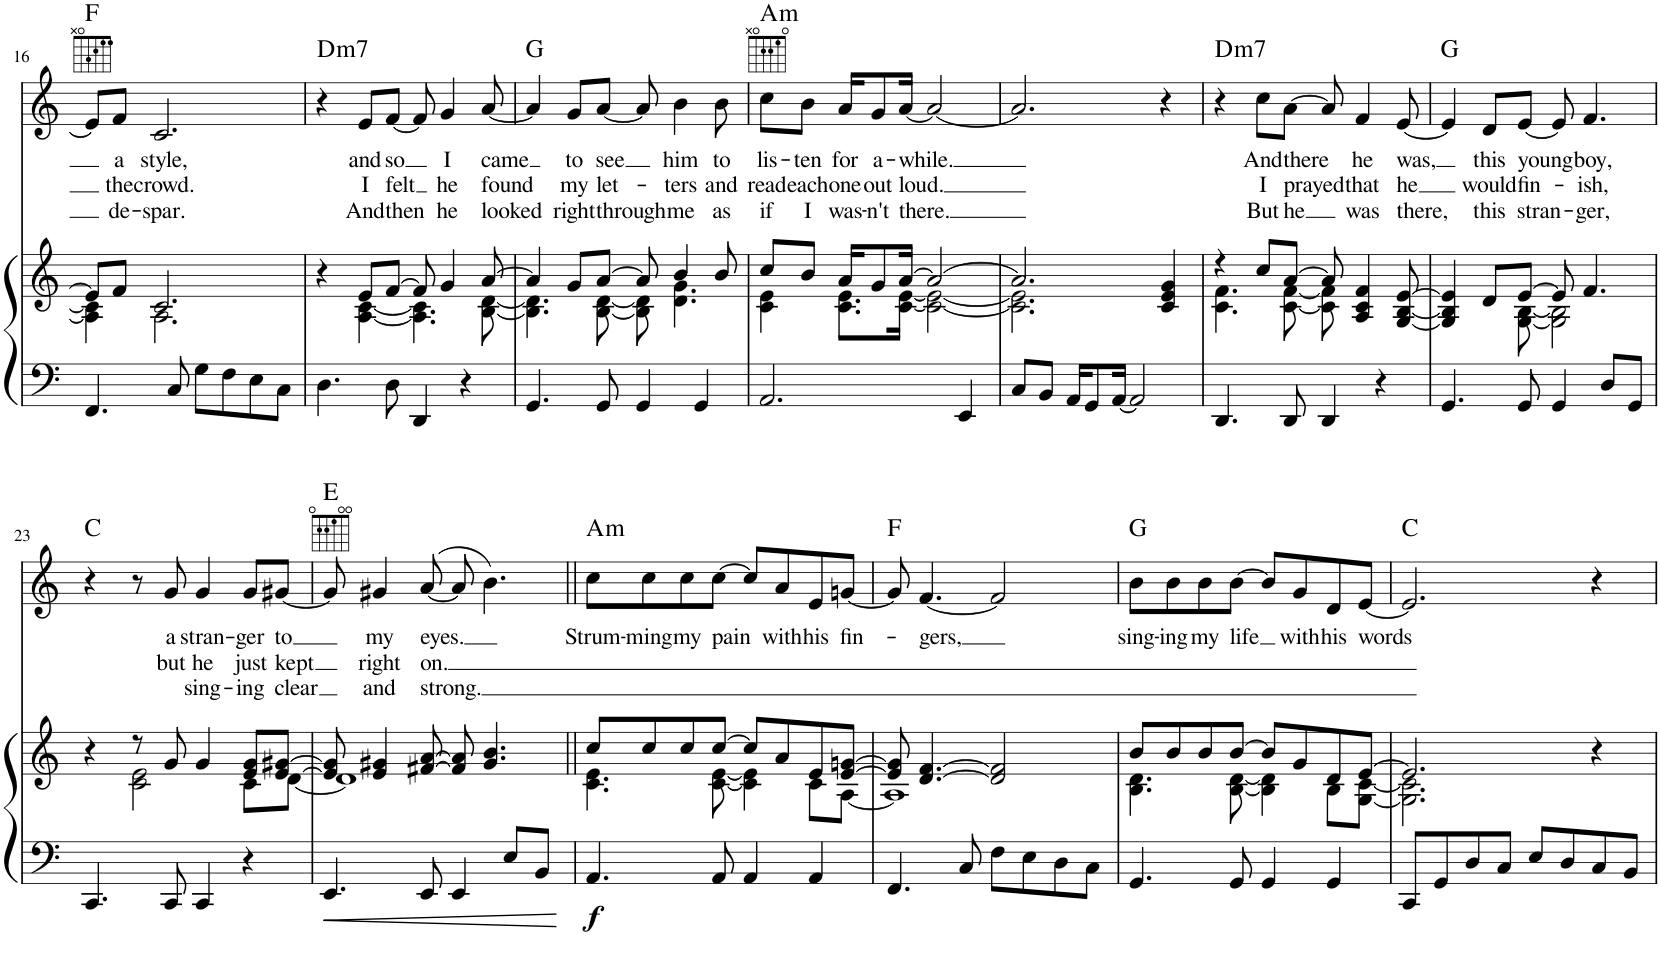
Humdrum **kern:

**kern	**kern	**dynam	**kern	**text	**text	**text	**harte
*part2	*part2	*part2	*part1	*part1	*part1	*part1	*part1
*staff3	*staff2	*staff2/3	*staff1	*staff1	*staff1	*staff1	*
*I"Piano	*	*	*I"Voice	*	*	*	*
*I'Pno	*	*	*I'V	*	*	*	*
!!LO:PB:g=z
*clefF4	*clefG2	*	*clefG2	*	*	*	*
*k[]	*k[]	*	*k[]	*	*	*	*
*M4/4	*M4/4	*	*M4/4	*	*	*	*
=16	=16	=16	=16	=16	=16	=16	=16
*	*^	*	*	*	*	*	*
4.FF/	8e/L]	4A\] 4c\]	.	8e/L]	.	.	.	F:maj
!	!	!	!	!	!LO:LY:b	!LO:LY:b	!LO:LY:b	!
.	8f/J	.	.	8f/J	a	the	de-	.
!	!	!	!	!	!LO:LY:b	!LO:LY:b	!LO:LY:b	!
.	2.c/	2.A\	.	2.c/	style,	crowd.	-spar.	.
8C/	.	.	.	.	.	.	.	.
8G\L	.	.	.	.	.	.	.	.
8F\	.	.	.	.	.	.	.	.
8E\	.	.	.	.	.	.	.	.
8C\J	.	.	.	.	.	.	.	.
=17	=17	=17	=17	=17	=17	=17	=17	=17
!	!	!	!	!	!	!	!	!LO:H:kt=m7
4.D\	4r	4ryy	.	4r	.	.	.	D:min7
!	!	!	!	!	!LO:LY:b	!LO:LY:b	!LO:LY:b	!
.	8e/L	[4A\ [4c\	.	8e/L	and	I	And	.
!	!	!	!	!	!LO:LY:b	!LO:LY:b	!LO:LY:b	!
8D\	[8f/J	.	.	[8f/J	so	felt	then	.
4DD/	8f/]	4.A\] 4.c\]	.	8f/]	.	.	.	.
!	!	!	!	!	!LO:LY:b	!LO:LY:b	!LO:LY:b	!
.	4g/	.	.	4g/	I	he	he	.
4r	.	.	.	.	.	.	.	.
!	!	!	!	!	!LO:LY:b	!LO:LY:b	!LO:LY:b	!
.	[8a/	[8B\ [8d\	.	[8a/	came	found	looked	.
=18	=18	=18	=18	=18	=18	=18	=18	=18
4.GG/	4a/]	4.B\] 4.d\]	.	4a/]	.	.	.	G:maj
!	!	!	!	!	!LO:LY:b	!LO:LY:b	!LO:LY:b	!
.	8g/L	.	.	8g/L	to	my	right	.
!	!	!	!	!	!LO:LY:b	!LO:LY:b	!LO:LY:b	!
8GG/	[8a/J	[8B\ [8d\	.	[8a/J	see	let-	through	.
4GG/	8a/]	8B\] 8d\]	.	8a/]	.	.	.	.
!	!	!	!	!	!LO:LY:b	!LO:LY:b	!LO:LY:b	!
.	4b/	4.d\ 4.g\	.	4b\	him	-ters	me	.
4GG/	.	.	.	.	.	.	.	.
!	!	!	!	!	!LO:LY:b	!LO:LY:b	!LO:LY:b	!
.	8b/	.	.	8b\	to	and	as	.
=19	=19	=19	=19	=19	=19	=19	=19	=19
!	!	!	!	!	!LO:LY:b	!LO:LY:b	!LO:LY:b	!LO:H:kt=m
2.AA/	8cc/L	4c\ 4e\	.	8cc\L	lis-	read	if	A:min
!	!	!	!	!	!LO:LY:b	!LO:LY:b	!LO:LY:b	!
.	8b/J	.	.	8b\J	-ten	each	I	.
!	!	!	!	!	!LO:LY:b	!LO:LY:b	!LO:LY:b	!
.	16a/KL	8.c\ 8.e\L	.	16a/KL	for	one	was-	.
!	!	!	!	!	!LO:LY:b	!LO:LY:b	!LO:LY:b	!
.	8g/	.	.	8g/	a-	out	-n't	.
!	!	!	!	!	!LO:LY:b	!LO:LY:b	!LO:LY:b	!
.	[16a/Jk	[16c\ [16e\Jk	.	[16a/Jk	-while.	loud.	there.	.
.	2a/_	2c\_ 2e\_	.	2a/_	.	.	.	.
4EE/	.	.	.	.	.	.	.	.
=20	=20	=20	=20	=20	=20	=20	=20	=20
8C/L	2.a/]	2.c\] 2.e\]	.	2.a/]	.	.	.	.
8BB/J	.	.	.	.	.	.	.	.
16AA/KL	.	.	.	.	.	.	.	.
8GG/	.	.	.	.	.	.	.	.
[16AA/Jk	.	.	.	.	.	.	.	.
2AA/]	.	.	.	.	.	.	.	.
.	4c/ 4e/ 4g/	4ryy	.	4r	.	.	.	.
=21	=21	=21	=21	=21	=21	=21	=21	=21
!	!	!	!	!	!	!	!	!LO:H:kt=m7
4.DD/	4r	4.c\ 4.f\	.	4r	.	.	.	D:min7
!	!	!	!	!	!LO:LY:b	!LO:LY:b	!LO:LY:b	!
.	8cc/L	.	.	8cc\L	And	I	But	.
!	!	!	!	!	!LO:LY:b	!LO:LY:b	!LO:LY:b	!
8DD/	[8a/J	[8c\ [8f\	.	[8a\J	there	prayed	he	.
4DD/	8a/]	8c\] 8f\]	.	8a/]	.	.	.	.
!	!	!	!	!	!LO:LY:b	!LO:LY:b	!LO:LY:b	!
.	4A/ 4c/ 4f/	4.ryy	.	4f/	he	that	was	.
4r	.	.	.	.	.	.	.	.
!	!	!	!	!	!LO:LY:b	!LO:LY:b	!LO:LY:b	!
.	[8G/ [8B/ [8e/	.	.	[8e/	was,	he	there,	.
=22	=22	=22	=22	=22	=22	=22	=22	=22
4.GG/	4G/] 4B/] 4e/]	4.ryy	.	4e/]	.	.	.	G:maj
!	!	!	!	!	!LO:LY:b	!LO:LY:b	!LO:LY:b	!
.	8d/L	.	.	8d/L	this	would	this	.
!	!	!	!	!	!LO:LY:b	!LO:LY:b	!LO:LY:b	!
8GG/	[8e/J	[8G\ [8B\	.	[8e/J	young	fin-	stran-	.
4GG/	8e/]	2G\] 2B\]	.	8e/]	.	.	.	.
!	!	!	!	!	!LO:LY:b	!LO:LY:b	!LO:LY:b	!
.	4.f/	.	.	4.f/	boy,	-ish,	-ger,	.
8D/L	.	.	.	.	.	.	.	.
8GG/J	.	.	.	.	.	.	.	.
!!LO:LB:g=z
=23	=23	=23	=23	=23	=23	=23	=23	=23
4.CC/	4r	4ryy	.	4r	.	.	.	C:maj
.	8r	2c\ 2e\	.	8r	.	.	.	.
!	!	!	!	!	!LO:LY:b	!LO:LY:b	!	!
8CC/	8g/	.	.	8g/	a	but	.	.
!	!	!	!	!	!LO:LY:b	!LO:LY:b	!LO:LY:b	!
4CC/	4g/	.	.	4g/	stran-	he	sing-	.
!	!	!	!	!	!LO:LY:b	!LO:LY:b	!LO:LY:b	!
4r	8e/ 8g/L	8c\L	.	8g/L	-ger	just	-ing	.
!	!	!	!	!	!LO:LY:b	!LO:LY:b	!LO:LY:b	!
.	[8e/ [8g#X/J	[8d\J	.	[8g#X/J	to	kept	clear	.
=24	=24	=24	=24	=24	=24	=24	=24	=24
4.EE/	8e/] 8g#/]	1d]	.	8g#/]	.	.	.	E:maj
!	!	!	!	!	!LO:LY:b	!LO:LY:b	!LO:LY:b	!
.	4e/ 4g#X/	.	.	4g#X/	my	right	and	.
!	!	!	!	!	!LO:LY:b	!LO:LY:b	!LO:LY:b	!
8EE/	[8f#X/ [8a/	.	.	([8a/	eyes.	on.	strong.	.
4EE/	8f#/] 8a/]	.	.	8a/]	.	.	.	.
.	4.g#/ 4.b/	.	.	4.b\)	.	.	.	.
8E/L	.	.	.	.	.	.	.	.
8BB/J	.	.	.	.	.	.	.	.
=25||	=25||	=25||	=25||	=25||	=25||	=25||	=25||	=25||
!	!	!	!LO:DY:b=2	!	!LO:LY:b	!	!	!LO:H:kt=m
4.AA/	8cc/L	4.c\ 4.e\	f	8cc\L	Strum-	.	.	A:min
!	!	!	!	!	!LO:LY:b	!	!	!
.	8cc/	.	.	8cc\	-ming	.	.	.
!	!	!	!	!	!LO:LY:b	!	!	!
.	8cc/	.	.	8cc\	my	.	.	.
!	!	!	!	!	!LO:LY:b	!	!	!
8AA/	[8cc/J	[8c\ [8e\	.	[8cc\J	pain	.	.	.
4AA/	8cc/L]	4c\] 4e\]	.	8cc/L]	.	.	.	.
!	!	!	!	!	!LO:LY:b	!	!	!
.	8a/	.	.	8a/	with	.	.	.
!	!	!	!	!	!LO:LY:b	!	!	!
4AA/	8e/	8c\L	.	8e/	his	.	.	.
!	!	!	!	!	!LO:LY:b	!	!	!
.	[8e/ [8gn/J	[8A\J	.	[8gn/J	fin-	.	.	.
=26	=26	=26	=26	=26	=26	=26	=26	=26
4.FF/	8e/] 8g/]	1A]	.	8g/]	.	.	.	F:maj
!	!	!	!	!	!LO:LY:b	!	!	!
.	[4.d/ [4.f/	.	.	[4.f/	-gers,	.	.	.
8C/	.	.	.	.	.	.	.	.
8F\L	2d/] 2f/]	.	.	2f/]	.	.	.	.
8E\	.	.	.	.	.	.	.	.
8D\	.	.	.	.	.	.	.	.
8C\J	.	.	.	.	.	.	.	.
=27	=27	=27	=27	=27	=27	=27	=27	=27
!	!	!	!	!	!LO:LY:b	!	!	!
4.GG/	8b/L	4.B\ 4.d\	.	8b\L	sing-	.	.	G:maj
!	!	!	!	!	!LO:LY:b	!	!	!
.	8b/	.	.	8b\	-ing	.	.	.
!	!	!	!	!	!LO:LY:b	!	!	!
.	8b/	.	.	8b\	my	.	.	.
!	!	!	!	!	!LO:LY:b	!	!	!
8GG/	[8b/J	[8B\ [8d\	.	[8b\J	life	.	.	.
4GG/	8b/L]	4B\] 4d\]	.	8b/L]	.	.	.	.
!	!	!	!	!	!LO:LY:b	!	!	!
.	8g/	.	.	8g/	with	.	.	.
!	!	!	!	!	!LO:LY:b	!	!	!
4GG/	8d/	8B\L	.	8d/	his	.	.	.
!	!	!	!	!	!LO:LY:b	!	!	!
.	[8e/J	[8G\ [8c\J	.	[8e/J	words	.	.	.
=28	=28	=28	=28	=28	=28	=28	=28	=28
8CC/L	2.e/]	2.G\] 2.c\]	.	2.e/]	.	.	.	C:maj
8GG/	.	.	.	.	.	.	.	.
8D/	.	.	.	.	.	.	.	.
8C/J	.	.	.	.	.	.	.	.
8E/L	.	.	.	.	.	.	.	.
8D/	.	.	.	.	.	.	.	.
8C/	4r	4ryy	.	4r	.	.	.	.
8BB/J	.	.	.	.	.	.	.	.
*	*v	*v	*	*	*	*	*	*
=	=	=	=	=	=	=	=
*-	*-	*-	*-	*-	*-	*-	*-
